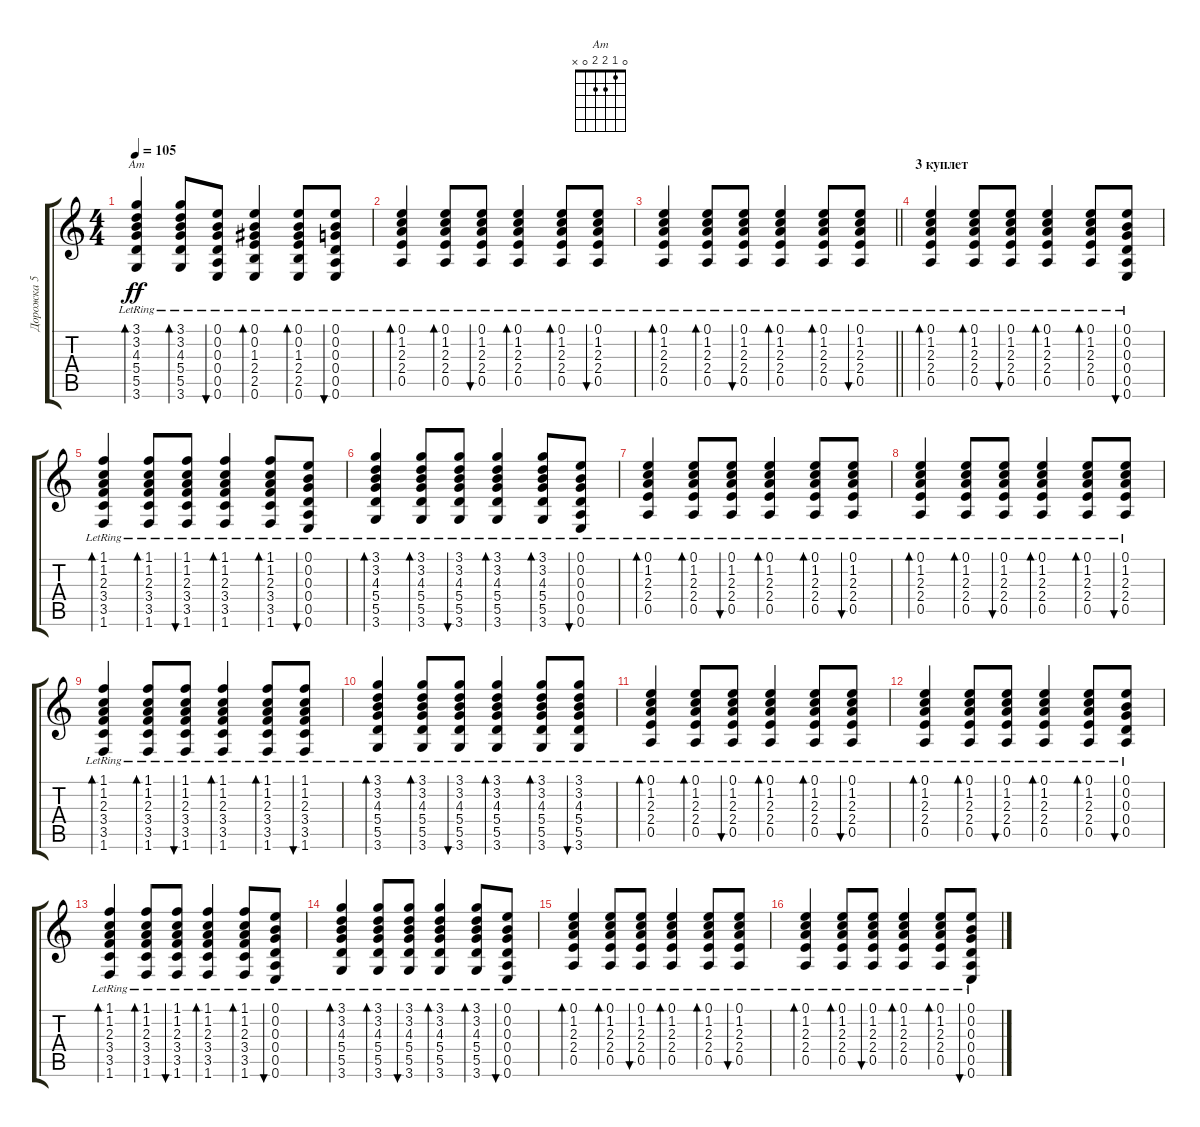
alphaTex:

\track ("Дорожка 5" "Дорожка 5") {instrument electricguitarclean}
\staff {score tabs}
\tuning (E4 B3 G3 D3 A2 E2) {hide}
\chord ("Am" 0 1 2 2 0 x)
\ts (4 4)
\tempo 105
\clef g2
\ks c
(3.1 3.2{lr} 4.3{lr} 5.4{lr} 5.5{lr} 3.6).4{bd 60 ch "Am" dy ff volume 6} (3.1{lr} 3.2{lr} 4.3{lr} 5.4{lr} 5.5{lr} 3.6).8{bd 60} (0.1{lr} 0.2{lr} 0.3{lr} 0.4{lr} 0.5 0.6).8{bu 60} (0.1 0.2 1.3{lr} 2.4{lr} 2.5{lr} 0.6).4{bd 60 beam merge} (0.1 0.2{lr} 1.3{lr} 2.4{lr} 2.5 0.6).8{bd 60} (0.1{lr} 0.2{lr} 0.3 0.4{lr} 0.5 0.6).8{bu 60} |
(0.1 1.2{lr} 2.3{lr} 2.4{lr} 0.5{lr}).4{bd 60 volume 6} (0.1{lr} 1.2{lr} 2.3{lr} 2.4{lr} 0.5{lr}).8{bd 60} (0.1{lr} 1.2{lr} 2.3{lr} 2.4{lr} 0.5).8{bu 60} (0.1 1.2{lr} 2.3{lr} 2.4{lr} 0.5{lr}).4{bd 60 beam merge} (0.1 1.2{lr} 2.3{lr} 2.4{lr} 0.5).8{bd 60} (0.1{lr} 1.2{lr} 2.3{lr} 2.4{lr} 0.5).8{bu 60} |
\barLineRight lightlight
(0.1 1.2{lr} 2.3{lr} 2.4{lr} 0.5{lr}).4{bd 60 volume 6} (0.1{lr} 1.2{lr} 2.3{lr} 2.4{lr} 0.5{lr}).8{bd 60} (0.1{lr} 1.2{lr} 2.3{lr} 2.4{lr} 0.5).8{bu 60} (0.1 1.2{lr} 2.3{lr} 2.4{lr} 0.5{lr}).4{bd 60 beam merge} (0.1 1.2{lr} 2.3{lr} 2.4{lr} 0.5).8{bd 60} (0.1{lr} 1.2{lr} 2.3{lr} 2.4{lr} 0.5).8{bu 60} |
\section ("" "3 куплет")
(0.1 1.2{lr} 2.3{lr} 2.4{lr} 0.5{lr}).4{bd 60 volume 6} (0.1{lr} 1.2{lr} 2.3{lr} 2.4{lr} 0.5{lr}).8{bd 60} (0.1{lr} 1.2{lr} 2.3{lr} 2.4{lr} 0.5).8{bu 60} (0.1 1.2{lr} 2.3{lr} 2.4{lr} 0.5{lr}).4{bd 60 beam merge} (0.1 1.2{lr} 2.3{lr} 2.4{lr} 0.5).8{bd 60} (0.1{lr} 0.2{lr} 0.3{lr} 0.4{lr} 0.5 0.6).8{bu 60} |
(1.1 1.2{lr} 2.3{lr} 3.4{lr} 3.5{lr} 1.6).4{bd 60 volume 6} (1.1{lr} 1.2{lr} 2.3{lr} 3.4{lr} 3.5{lr} 1.6).8{bd 60} (1.1{lr} 1.2{lr} 2.3{lr} 3.4{lr} 3.5 1.6).8{bu 60} (1.1 1.2{lr} 2.3{lr} 3.4{lr} 3.5{lr} 1.6).4{bd 60 beam merge} (1.1 1.2{lr} 2.3{lr} 3.4{lr} 3.5 1.6).8{bd 60} (0.1{lr} 0.2{lr} 0.3 0.4{lr} 0.5 0.6).8{bu 60} |
(3.1 3.2{lr} 4.3{lr} 5.4{lr} 5.5{lr} 3.6).4{bd 60 volume 6} (3.1{lr} 3.2{lr} 4.3{lr} 5.4{lr} 5.5{lr} 3.6).8{bd 60} (3.1{lr} 3.2{lr} 4.3{lr} 5.4{lr} 5.5 3.6).8{bu 60} (3.1 3.2{lr} 4.3{lr} 5.4{lr} 5.5{lr} 3.6).4{bd 60 beam merge} (3.1 3.2{lr} 4.3{lr} 5.4{lr} 5.5 3.6).8{bd 60} (0.1{lr} 0.2{lr} 0.3 0.4{lr} 0.5 0.6).8{bu 60} |
(0.1 1.2{lr} 2.3{lr} 2.4{lr} 0.5{lr}).4{bd 60 volume 6} (0.1{lr} 1.2{lr} 2.3{lr} 2.4{lr} 0.5{lr}).8{bd 60} (0.1{lr} 1.2{lr} 2.3{lr} 2.4{lr} 0.5).8{bu 60} (0.1 1.2{lr} 2.3{lr} 2.4{lr} 0.5{lr}).4{bd 60 beam merge} (0.1 1.2{lr} 2.3{lr} 2.4{lr} 0.5).8{bd 60} (0.1{lr} 1.2{lr} 2.3{lr} 2.4{lr} 0.5).8{bu 60} |
(0.1 1.2{lr} 2.3{lr} 2.4{lr} 0.5{lr}).4{bd 60 volume 6} (0.1{lr} 1.2{lr} 2.3{lr} 2.4{lr} 0.5{lr}).8{bd 60} (0.1{lr} 1.2{lr} 2.3{lr} 2.4{lr} 0.5).8{bu 60} (0.1 1.2{lr} 2.3{lr} 2.4{lr} 0.5{lr}).4{bd 60 beam merge} (0.1 1.2{lr} 2.3{lr} 2.4{lr} 0.5).8{bd 60} (0.1{lr} 1.2{lr} 2.3{lr} 2.4{lr} 0.5).8{bu 60} |
(1.1 1.2{lr} 2.3{lr} 3.4{lr} 3.5{lr} 1.6).4{bd 60 volume 6} (1.1{lr} 1.2{lr} 2.3{lr} 3.4{lr} 3.5{lr} 1.6).8{bd 60} (1.1{lr} 1.2{lr} 2.3{lr} 3.4{lr} 3.5 1.6).8{bu 60} (1.1 1.2{lr} 2.3{lr} 3.4{lr} 3.5{lr} 1.6).4{bd 60 beam merge} (1.1 1.2{lr} 2.3{lr} 3.4{lr} 3.5 1.6).8{bd 60} (1.1{lr} 1.2{lr} 2.3 3.4{lr} 3.5 1.6).8{bu 60} |
(3.1 3.2{lr} 4.3{lr} 5.4{lr} 5.5{lr} 3.6).4{bd 60 volume 6} (3.1{lr} 3.2{lr} 4.3{lr} 5.4{lr} 5.5{lr} 3.6).8{bd 60} (3.1{lr} 3.2{lr} 4.3{lr} 5.4{lr} 5.5 3.6).8{bu 60} (3.1 3.2{lr} 4.3{lr} 5.4{lr} 5.5{lr} 3.6).4{bd 60 beam merge} (3.1 3.2{lr} 4.3{lr} 5.4{lr} 5.5 3.6).8{bd 60} (3.1{lr} 3.2{lr} 4.3 5.4{lr} 5.5 3.6).8{bu 60} |
(0.1 1.2{lr} 2.3{lr} 2.4{lr} 0.5{lr}).4{bd 60 volume 6} (0.1{lr} 1.2{lr} 2.3{lr} 2.4{lr} 0.5{lr}).8{bd 60} (0.1{lr} 1.2{lr} 2.3{lr} 2.4{lr} 0.5).8{bu 60} (0.1 1.2{lr} 2.3{lr} 2.4{lr} 0.5{lr}).4{bd 60 beam merge} (0.1 1.2{lr} 2.3{lr} 2.4{lr} 0.5).8{bd 60} (0.1{lr} 1.2{lr} 2.3{lr} 2.4{lr} 0.5).8{bu 60} |
(0.1 1.2{lr} 2.3{lr} 2.4{lr} 0.5{lr}).4{bd 60 volume 6} (0.1{lr} 1.2{lr} 2.3{lr} 2.4{lr} 0.5{lr}).8{bd 60} (0.1{lr} 1.2{lr} 2.3{lr} 2.4{lr} 0.5).8{bu 60} (0.1 1.2{lr} 2.3{lr} 2.4{lr} 0.5{lr}).4{bd 60 beam merge} (0.1 1.2{lr} 2.3{lr} 2.4{lr} 0.5).8{bd 60} (0.1{lr} 0.2{lr} 0.3{lr} 0.4{lr} 0.5).8{bu 60} |
(1.1 1.2{lr} 2.3{lr} 3.4{lr} 3.5{lr} 1.6).4{bd 60 volume 6} (1.1{lr} 1.2{lr} 2.3{lr} 3.4{lr} 3.5{lr} 1.6).8{bd 60} (1.1{lr} 1.2{lr} 2.3{lr} 3.4{lr} 3.5 1.6).8{bu 60} (1.1 1.2{lr} 2.3{lr} 3.4{lr} 3.5{lr} 1.6).4{bd 60 beam merge} (1.1 1.2{lr} 2.3{lr} 3.4{lr} 3.5 1.6).8{bd 60} (0.1{lr} 0.2{lr} 0.3 0.4{lr} 0.5 0.6).8{bu 60} |
(3.1 3.2{lr} 4.3{lr} 5.4{lr} 5.5{lr} 3.6).4{bd 60 volume 6} (3.1{lr} 3.2{lr} 4.3{lr} 5.4{lr} 5.5{lr} 3.6).8{bd 60} (3.1{lr} 3.2{lr} 4.3{lr} 5.4{lr} 5.5 3.6).8{bu 60} (3.1 3.2{lr} 4.3{lr} 5.4{lr} 5.5{lr} 3.6).4{bd 60 beam merge} (3.1 3.2{lr} 4.3{lr} 5.4{lr} 5.5 3.6).8{bd 60} (0.1{lr} 0.2{lr} 0.3 0.4{lr} 0.5 0.6).8{bu 60} |
(0.1 1.2{lr} 2.3{lr} 2.4{lr} 0.5{lr}).4{bd 60 volume 6} (0.1{lr} 1.2{lr} 2.3{lr} 2.4{lr} 0.5{lr}).8{bd 60} (0.1{lr} 1.2{lr} 2.3{lr} 2.4{lr} 0.5).8{bu 60} (0.1 1.2{lr} 2.3{lr} 2.4{lr} 0.5{lr}).4{bd 60 beam merge} (0.1 1.2{lr} 2.3{lr} 2.4{lr} 0.5).8{bd 60} (0.1{lr} 1.2{lr} 2.3{lr} 2.4{lr} 0.5).8{bu 60} |
(0.1 1.2{lr} 2.3{lr} 2.4{lr} 0.5{lr}).4{bd 60 volume 6} (0.1{lr} 1.2{lr} 2.3{lr} 2.4{lr} 0.5{lr}).8{bd 60} (0.1{lr} 1.2{lr} 2.3{lr} 2.4{lr} 0.5).8{bu 60} (0.1 1.2{lr} 2.3{lr} 2.4{lr} 0.5{lr}).4{bd 60 beam merge} (0.1 1.2{lr} 2.3{lr} 2.4{lr} 0.5).8{bd 60} (0.1{lr} 0.2{lr} 0.3{lr} 0.4{lr} 0.5 0.6).8{bu 60}
